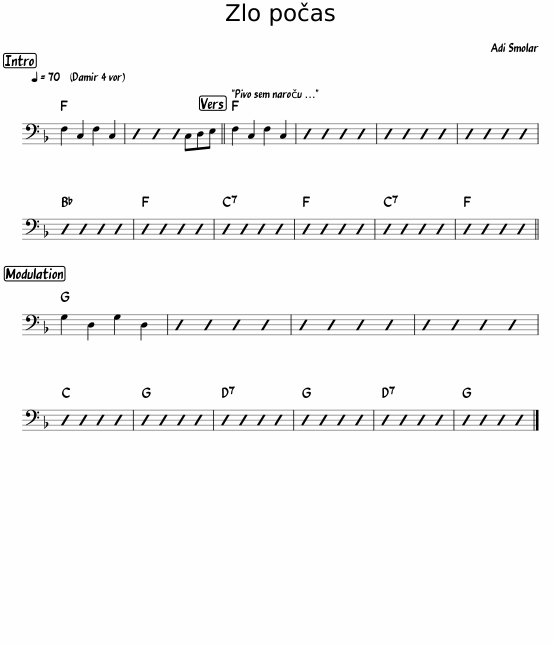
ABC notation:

X:1
L:1/8
Q:1/4=70
M:none
I:linebreak $
K:F
U:s=!stemless!
V:1 bass
V:1
 F,2 C,2 F,2 C,2 | sE,2 sE,2 sE, C,D,E, || F,2 C,2 F,2 C,2 | sE,2 sE,2 sE,2 sE,2 | sE,2 sE,2 sE,2 sE,2 | %5
 sE,2 sE,2 sE,2 sE,2 |$ sE,2 sE,2 sE,2 sE,2 | sE,2 sE,2 sE,2 sE,2 | sE,2 sE,2 sE,2 sE,2 | sE,2 sE,2 sE,2 sE,2 | %10
 sE,2 sE,2 sE,2 sE,2 | sE,2 sE,2 sE,2 sE,2 ||$ G,2 D,2 G,2 D,2 | sF,2 sF,2 sF,2 sF,2 | sF,2 sF,2 sF,2 sF,2 | %15
 sF,2 sF,2 sF,2 sF,2 |$ sF,2 sF,2 sF,2 sF,2 | sF,2 sF,2 sF,2 sF,2 | sF,2 sF,2 sF,2 sF,2 | sF,2 sF,2 sF,2 sF,2 | %20
 sF,2 sF,2 sF,2 sF,2 | sF,2 sF,2 sF,2 sF,2 |] %22
